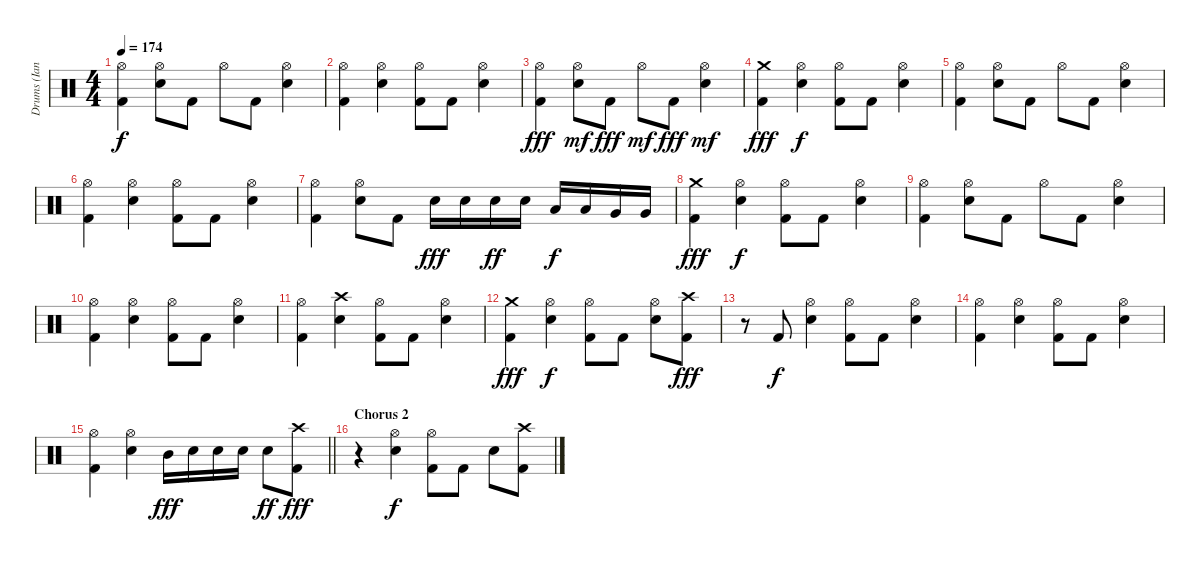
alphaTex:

\track ("Drums (Ian Paice)" "Drums (Ian") {instrument percussion}
\staff {score}
\articulation defaults
\ts (4 4)
\tempo 174
\clef neutral
\ks c
("Hi-Hat (open)" "Kick (hit) 2").4{dy f} ("Hi-Hat (open)" "Electric Snare (hit)").8 "Kick (hit) 2".8 "Hi-Hat (open)".8 "Kick (hit) 2".8 ("Hi-Hat (open)" "Electric Snare (hit)").4 |
("Hi-Hat (open)" "Kick (hit) 2").4 ("Hi-Hat (open)" "Electric Snare (hit)").4 ("Hi-Hat (open)" "Kick (hit) 2").8 "Kick (hit) 2".8 ("Hi-Hat (open)" "Electric Snare (hit)").4 |
("Hi-Hat (open)" "Kick (hit) 2").4{dy fff} ("Hi-Hat (open)" "Electric Snare (hit)").8{dy mf} "Kick (hit) 2".8{dy fff} "Hi-Hat (open)".8{dy mf} "Kick (hit) 2".8{dy fff} ("Hi-Hat (open)" "Electric Snare (hit)").4{dy mf} |
("Crash medium (hit)" "Kick (hit) 2").4{dy fff} ("Hi-Hat (open)" "Electric Snare (hit)").4{dy f} ("Hi-Hat (open)" "Kick (hit) 2").8 "Kick (hit) 2".8 ("Hi-Hat (open)" "Electric Snare (hit)").4 |
("Hi-Hat (open)" "Kick (hit) 2").4 ("Hi-Hat (open)" "Electric Snare (hit)").8 "Kick (hit) 2".8 "Hi-Hat (open)".8 "Kick (hit) 2".8 ("Hi-Hat (open)" "Electric Snare (hit)").4 |
("Hi-Hat (open)" "Kick (hit) 2").4 ("Hi-Hat (open)" "Electric Snare (hit)").4 ("Hi-Hat (open)" "Kick (hit) 2").8 "Kick (hit) 2".8 ("Hi-Hat (open)" "Electric Snare (hit)").4 |
("Hi-Hat (open)" "Kick (hit) 2").4 ("Hi-Hat (open)" "Electric Snare (hit)").8 "Kick (hit) 2".8 "Electric Snare (hit)".16{dy fff} "Electric Snare (hit)".16 "Electric Snare (hit)".16{dy ff} "Electric Snare (hit)".16 "Low Tom (hit)".16{dy f} "Low Tom (hit)".16 "Very Low Tom (hit)".16 "Very Low Tom (hit)".16 |
("Crash medium (hit)" "Kick (hit) 2").4{dy fff} ("Hi-Hat (open)" "Electric Snare (hit)").4{dy f} ("Hi-Hat (open)" "Kick (hit) 2").8 "Kick (hit) 2".8 ("Hi-Hat (open)" "Electric Snare (hit)").4 |
("Hi-Hat (open)" "Kick (hit) 2").4 ("Hi-Hat (open)" "Electric Snare (hit)").8 "Kick (hit) 2".8 "Hi-Hat (open)".8 "Kick (hit) 2".8 ("Hi-Hat (open)" "Electric Snare (hit)").4 |
("Hi-Hat (open)" "Kick (hit) 2").4 ("Hi-Hat (open)" "Electric Snare (hit)").4 ("Hi-Hat (open)" "Kick (hit) 2").8 "Kick (hit) 2".8 ("Hi-Hat (open)" "Electric Snare (hit)").4 |
("Hi-Hat (open)" "Kick (hit) 2").4 ("Crash high (hit)" "Electric Snare (hit)").4 ("Hi-Hat (open)" "Kick (hit) 2").8 "Kick (hit) 2".8 ("Hi-Hat (open)" "Electric Snare (hit)").4 |
("Crash medium (hit)" "Kick (hit) 2").4{dy fff} ("Hi-Hat (open)" "Electric Snare (hit)").4{dy f} ("Hi-Hat (open)" "Kick (hit) 2").8 "Kick (hit) 2".8 ("Hi-Hat (open)" "Electric Snare (hit)").8 ("Crash high (hit)" "Kick (hit) 2").8{dy fff} |
r.8 "Kick (hit) 2".8{dy f} ("Hi-Hat (open)" "Electric Snare (hit)").4 ("Hi-Hat (open)" "Kick (hit) 2").8 "Kick (hit) 2".8 ("Hi-Hat (open)" "Electric Snare (hit)").4 |
("Hi-Hat (open)" "Kick (hit) 2").4 ("Hi-Hat (open)" "Electric Snare (hit)").4 ("Hi-Hat (open)" "Kick (hit) 2").8 "Kick (hit) 2".8 ("Hi-Hat (open)" "Electric Snare (hit)").4 |
\barLineRight lightlight
("Hi-Hat (open)" "Kick (hit) 2").4 ("Hi-Hat (open)" "Electric Snare (hit)").4 "Mid Tom (hit)".16{dy fff} "Electric Snare (hit)".16 "Electric Snare (hit)".16 "Electric Snare (hit)".16 "Electric Snare (hit)".8{dy ff} ("Crash high (hit)" "Kick (hit) 2").8{dy fff} |
\section ("" "Chorus 2")
r.4 ("Hi-Hat (open)" "Electric Snare (hit)").4{dy f} ("Hi-Hat (open)" "Kick (hit) 2").8 "Kick (hit) 2".8 "Electric Snare (hit)".8 ("Crash high (hit)" "Kick (hit) 2").8
